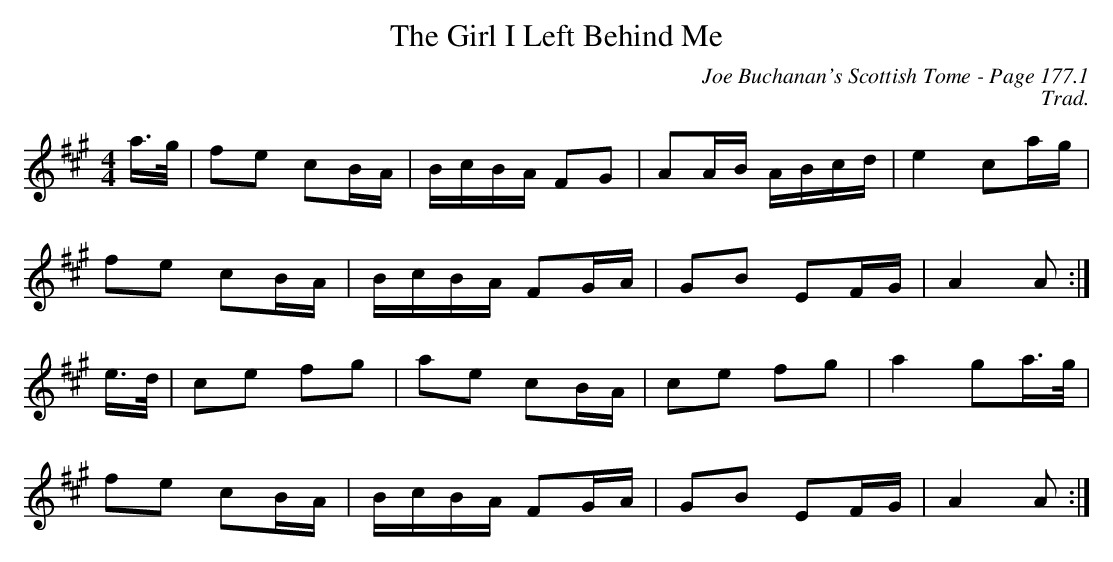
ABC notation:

X:1
T:Girl I Left Behind Me, The
C:Joe Buchanan's Scottish Tome - Page 177.1
C:Trad.
L:1/8
M:4/4
K:A
a/>g/ | fe cB/A/ | B/c/B/A/ FG | AA/B/ A/B/c/d/ | e2 ca/g/ |
fe cB/A/ | B/c/B/A/ FG/A/ | GB EF/G/ | A2 A :|
e/>d/ | ce fg | ae cB/A/ | ce fg | a2 ga/>g/ |
fe cB/A/ | B/c/B/A/ FG/A/ | GB EF/G/ | A2 A :|
